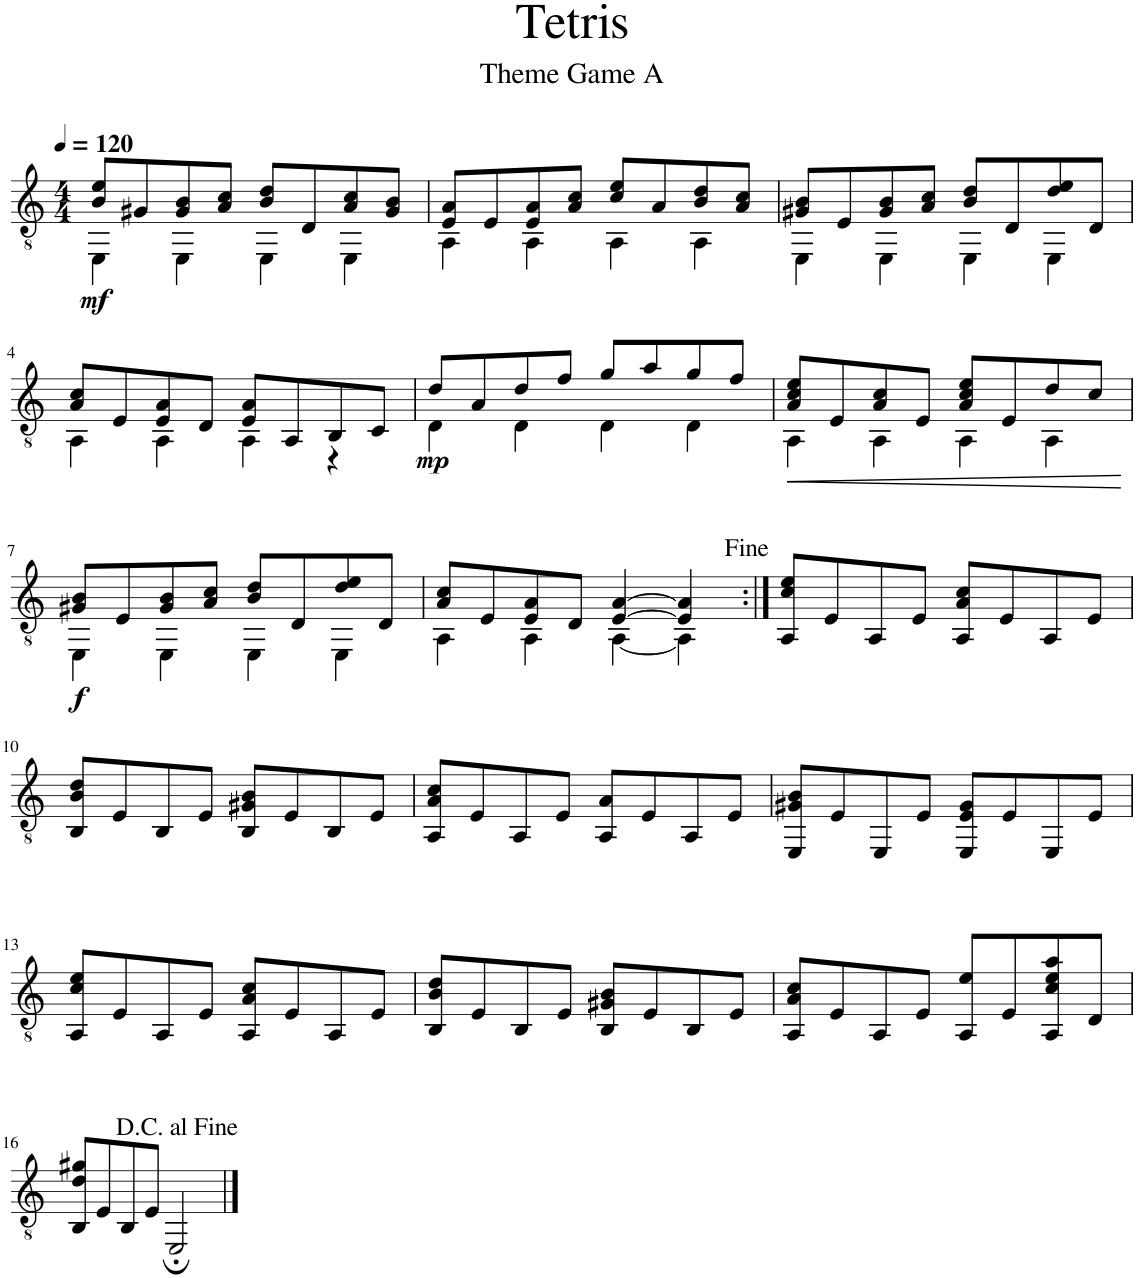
**kern	**dynam
*part1	*part1
*staff1	*staff1
*I"Classical Guitar	*
*I'Guit.	*
*clefGv2	*
*k[]	*
*M4/4	*
*MM120	*
=1	=1
*^	*
!	!	!LO:DY:b
8B/ 8e/L	4EE\	mf
8G#X/	.	.
8G#/ 8B/	4EE\	.
8A/ 8c/J	.	.
8B/ 8d/L	4EE\	.
8D/	.	.
8A/ 8c/	4EE\	.
8G#/ 8B/J	.	.
=2	=2	=2
8E/ 8A/L	4AA\	.
8E/	.	.
8E/ 8A/	4AA\	.
8A/ 8c/J	.	.
8c/ 8e/L	4AA\	.
8A/	.	.
8B/ 8d/	4AA\	.
8A/ 8c/J	.	.
=3	=3	=3
8G#X/ 8B/L	4EE\	.
8E/	.	.
8G#/ 8B/	4EE\	.
8A/ 8c/J	.	.
8B/ 8d/L	4EE\	.
8D/	.	.
8d/ 8e/	4EE\	.
8D/J	.	.
!!LO:LB:g=z	!!
=4	=4	=4
8A/ 8c/L	4AA\	.
8E/	.	.
8E/ 8A/	4AA\	.
8D/J	.	.
8E/ 8A/L	4AA\	.
8AA/	.	.
8BB/	4r	.
8C/J	.	.
=5	=5	=5
!	!	!LO:DY:b
8d/L	4D\	mp
8A/	.	.
8d/	4D\	.
8f/J	.	.
8g/L	4D\	.
8a/	.	.
8g/	4D\	.
8f/J	.	.
=6	=6	=6
!	!	!LO:HP:b
8A/ 8c/ 8e/L	4AA\	<
8E/	.	.
8A/ 8c/	4AA\	.
8E/J	.	.
8A/ 8c/ 8e/L	4AA\	.
8E/	.	.
8d/	4AA\	.
8c/J	.	.
*v	*v	*
.	[
!!LO:LB:g=z
=7	=7
*^	*
!	!	!LO:DY:b
8G#X/ 8B/L	4EE\	f
8E/	.	.
8G#/ 8B/	4EE\	.
8A/ 8c/J	.	.
8B/ 8d/L	4EE\	.
8D/	.	.
8d/ 8e/	4EE\	.
8D/J	.	.
=8	=8	=8
8A/ 8c/L	4AA\	.
8E/	.	.
8E/ 8A/	4AA\	.
8D/J	.	.
[4E/ [4A/	[4AA\	.
4E/] 4A/]	4AA\]	.
*v	*v	*
=9:|!	=9:|!
8AA/ 8c/ 8e/L	.
8E/	.
8AA/	.
8E/J	.
8AA/ 8A/ 8c/L	.
8E/	.
8AA/	.
8E/J	.
!!LO:LB:g=z
=10	=10
8BB/ 8B/ 8d/L	.
8E/	.
8BB/	.
8E/J	.
8BB/ 8G#X/ 8B/L	.
8E/	.
8BB/	.
8E/J	.
=11	=11
8AA/ 8A/ 8c/L	.
8E/	.
8AA/	.
8E/J	.
8AA/ 8A/L	.
8E/	.
8AA/	.
8E/J	.
=12	=12
8EE/ 8G#X/ 8B/L	.
8E/	.
8EE/	.
8E/J	.
8EE/ 8E/ 8G#/L	.
8E/	.
8EE/	.
8E/J	.
!!LO:LB:g=z
=13	=13
8AA/ 8c/ 8e/L	.
8E/	.
8AA/	.
8E/J	.
8AA/ 8A/ 8c/L	.
8E/	.
8AA/	.
8E/J	.
=14	=14
8BB/ 8B/ 8d/L	.
8E/	.
8BB/	.
8E/J	.
8BB/ 8G#X/ 8B/L	.
8E/	.
8BB/	.
8E/J	.
=15	=15
8AA/ 8A/ 8c/L	.
8E/	.
8AA/	.
8E/J	.
8AA/ 8e/L	.
8E/	.
8AA/ 8c/ 8e/ 8a/	.
8D/J	.
!!LO:LB:g=z
=16	=16
8BB/ 8d/ 8g#X/L	.
8E/	.
8BB/	.
8E/J	.
2EE;/	.
==	==
*-	*-
